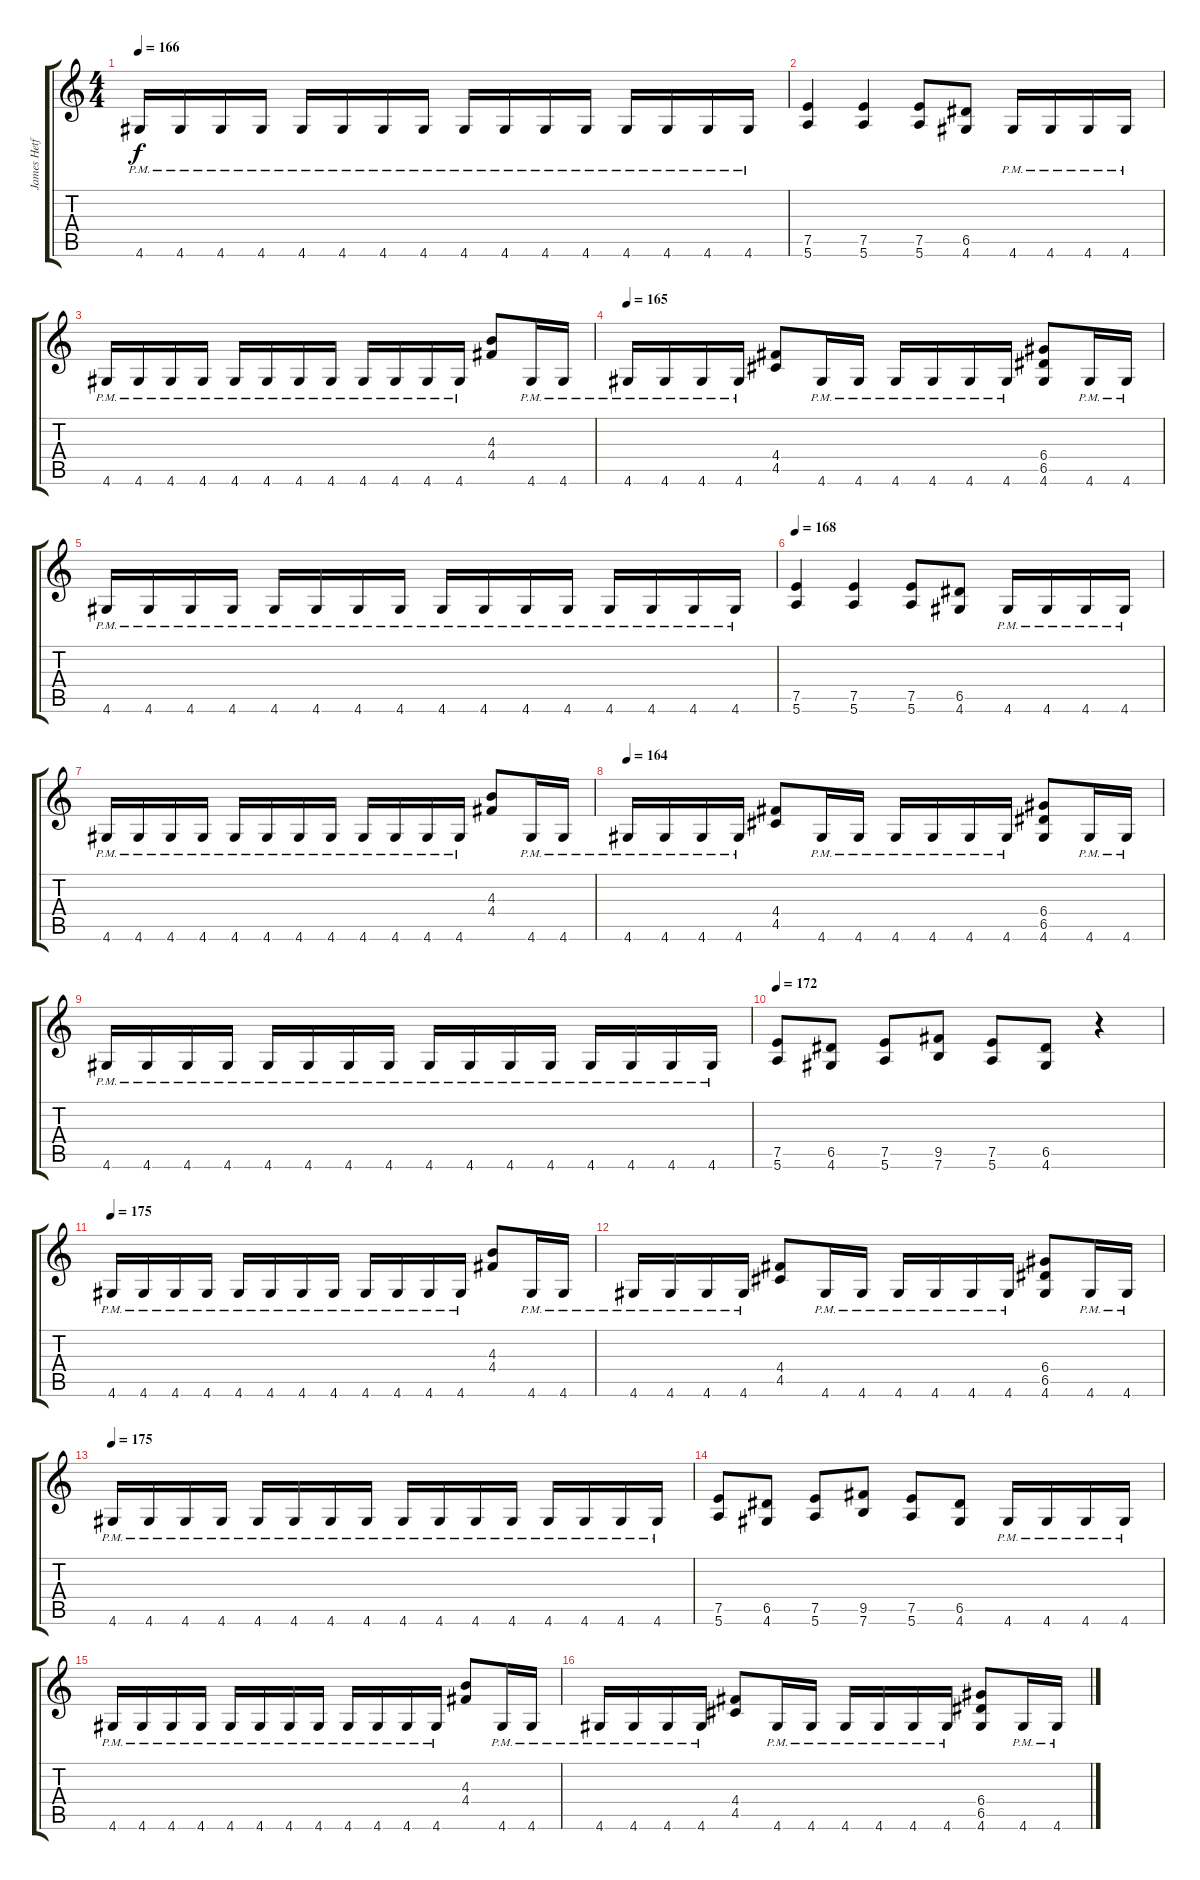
\track ("James Hetfield" "James Hetf") {instrument overdrivenguitar}
\staff {score tabs}
\tuning (E4 B3 G3 D3 A2 E2) {hide}
\ts (4 4)
\tempo 166
\clef g2
\ks c
4.6{pm}.16{dy f} 4.6{pm}.16 4.6{pm}.16 4.6{pm}.16 4.6{pm}.16 4.6{pm}.16 4.6{pm}.16 4.6{pm}.16 4.6{pm}.16 4.6{pm}.16 4.6{pm}.16 4.6{pm}.16 4.6{pm}.16 4.6{pm}.16 4.6{pm}.16 4.6{pm}.16 |
(7.5 5.6).4 (7.5 5.6).4 (7.5 5.6).8 (6.5 4.6).8 4.6{pm}.16 4.6{pm}.16 4.6{pm}.16 4.6{pm}.16 |
4.6{pm}.16 4.6{pm}.16 4.6{pm}.16 4.6{pm}.16 4.6{pm}.16 4.6{pm}.16 4.6{pm}.16 4.6{pm}.16 4.6{pm}.16 4.6{pm}.16 4.6{pm}.16 4.6{pm}.16 (4.3 4.4).8 4.6{pm}.16 4.6{pm}.16 |
\tempo 165
4.6{pm}.16 4.6{pm}.16 4.6{pm}.16 4.6{pm}.16 (4.4 4.5).8 4.6{pm}.16 4.6{pm}.16 4.6{pm}.16 4.6{pm}.16 4.6{pm}.16 4.6{pm}.16 (6.4 6.5 4.6).8 4.6{pm}.16 4.6{pm}.16 |
4.6{pm}.16 4.6{pm}.16 4.6{pm}.16 4.6{pm}.16 4.6{pm}.16 4.6{pm}.16 4.6{pm}.16 4.6{pm}.16 4.6{pm}.16 4.6{pm}.16 4.6{pm}.16 4.6{pm}.16 4.6{pm}.16 4.6{pm}.16 4.6{pm}.16 4.6{pm}.16 |
\tempo 168
(7.5 5.6).4 (7.5 5.6).4 (7.5 5.6).8 (6.5 4.6).8 4.6{pm}.16 4.6{pm}.16 4.6{pm}.16 4.6{pm}.16 |
4.6{pm}.16 4.6{pm}.16 4.6{pm}.16 4.6{pm}.16 4.6{pm}.16 4.6{pm}.16 4.6{pm}.16 4.6{pm}.16 4.6{pm}.16 4.6{pm}.16 4.6{pm}.16 4.6{pm}.16 (4.3 4.4).8 4.6{pm}.16 4.6{pm}.16 |
\tempo 164
4.6{pm}.16 4.6{pm}.16 4.6{pm}.16 4.6{pm}.16 (4.4 4.5).8 4.6{pm}.16 4.6{pm}.16 4.6{pm}.16 4.6{pm}.16 4.6{pm}.16 4.6{pm}.16 (6.4 6.5 4.6).8 4.6{pm}.16 4.6{pm}.16 |
4.6{pm}.16 4.6{pm}.16 4.6{pm}.16 4.6{pm}.16 4.6{pm}.16 4.6{pm}.16 4.6{pm}.16 4.6{pm}.16 4.6{pm}.16 4.6{pm}.16 4.6{pm}.16 4.6{pm}.16 4.6{pm}.16 4.6{pm}.16 4.6{pm}.16 4.6{pm}.16 |
\tempo 172
(7.5 5.6).8 (6.5 4.6).8 (7.5 5.6).8 (9.5 7.6).8 (7.5 5.6).8 (6.5 4.6).8 r.4 |
\tempo 175
4.6{pm}.16 4.6{pm}.16 4.6{pm}.16 4.6{pm}.16 4.6{pm}.16 4.6{pm}.16 4.6{pm}.16 4.6{pm}.16 4.6{pm}.16 4.6{pm}.16 4.6{pm}.16 4.6{pm}.16 (4.3 4.4).8 4.6{pm}.16 4.6{pm}.16 |
4.6{pm}.16 4.6{pm}.16 4.6{pm}.16 4.6{pm}.16 (4.4 4.5).8 4.6{pm}.16 4.6{pm}.16 4.6{pm}.16 4.6{pm}.16 4.6{pm}.16 4.6{pm}.16 (6.4 6.5 4.6).8 4.6{pm}.16 4.6{pm}.16 |
\tempo 175
4.6{pm}.16 4.6{pm}.16 4.6{pm}.16 4.6{pm}.16 4.6{pm}.16 4.6{pm}.16 4.6{pm}.16 4.6{pm}.16 4.6{pm}.16 4.6{pm}.16 4.6{pm}.16 4.6{pm}.16 4.6{pm}.16 4.6{pm}.16 4.6{pm}.16 4.6{pm}.16 |
(7.5 5.6).8 (6.5 4.6).8 (7.5 5.6).8 (9.5 7.6).8 (7.5 5.6).8 (6.5 4.6).8 4.6{pm}.16 4.6{pm}.16 4.6{pm}.16 4.6{pm}.16 |
4.6{pm}.16 4.6{pm}.16 4.6{pm}.16 4.6{pm}.16 4.6{pm}.16 4.6{pm}.16 4.6{pm}.16 4.6{pm}.16 4.6{pm}.16 4.6{pm}.16 4.6{pm}.16 4.6{pm}.16 (4.3 4.4).8 4.6{pm}.16 4.6{pm}.16 |
4.6{pm}.16 4.6{pm}.16 4.6{pm}.16 4.6{pm}.16 (4.4 4.5).8 4.6{pm}.16 4.6{pm}.16 4.6{pm}.16 4.6{pm}.16 4.6{pm}.16 4.6{pm}.16 (6.4 6.5 4.6).8 4.6{pm}.16 4.6{pm}.16
